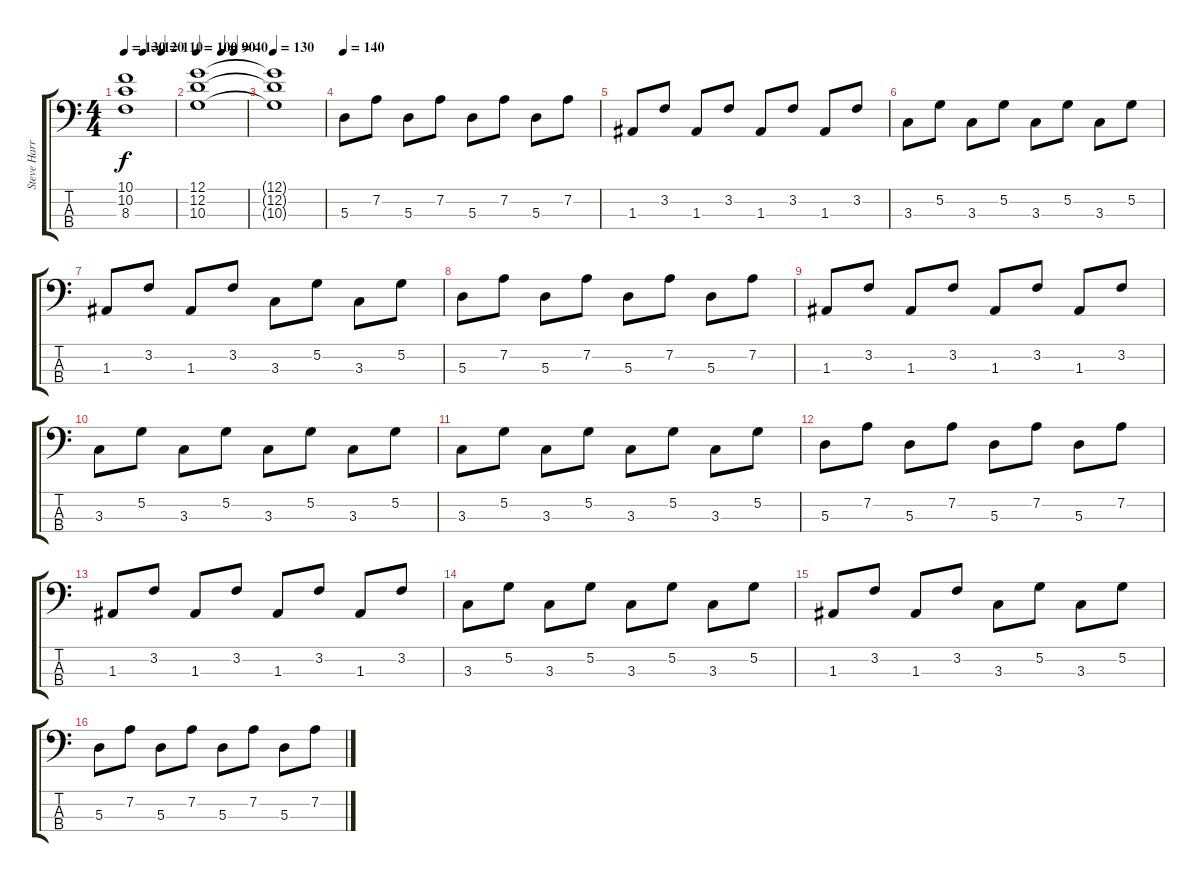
\track ("Steve Harris" "Steve Harr") {instrument slapbass2}
\staff {score tabs}
\tuning (G2 D2 A1 E1) {hide}
\ts (4 4)
\tempo 130
\tempo (120 0.375)
\tempo (110 0.75)
\clef f4
\ks c
(10.1 10.2 8.3).1{dy f} |
\tempo 100
\tempo (90 0.5)
\tempo (40 0.75)
(12.1 12.2 10.3).1 |
\tempo 130
(12.1{t} 12.2{t} 10.3{t}).1 |
\tempo 140
5.3.8 7.2.8 5.3.8 7.2.8 5.3.8 7.2.8 5.3.8 7.2.8 |
1.3.8 3.2.8 1.3.8 3.2.8 1.3.8 3.2.8 1.3.8 3.2.8 |
3.3.8 5.2.8 3.3.8 5.2.8 3.3.8 5.2.8 3.3.8 5.2.8 |
1.3.8 3.2.8 1.3.8 3.2.8 3.3.8 5.2.8 3.3.8 5.2.8 |
5.3.8 7.2.8 5.3.8 7.2.8 5.3.8 7.2.8 5.3.8 7.2.8 |
1.3.8 3.2.8 1.3.8 3.2.8 1.3.8 3.2.8 1.3.8 3.2.8 |
3.3.8 5.2.8 3.3.8 5.2.8 3.3.8 5.2.8 3.3.8 5.2.8 |
3.3.8 5.2.8 3.3.8 5.2.8 3.3.8 5.2.8 3.3.8 5.2.8 |
5.3.8 7.2.8 5.3.8 7.2.8 5.3.8 7.2.8 5.3.8 7.2.8 |
1.3.8 3.2.8 1.3.8 3.2.8 1.3.8 3.2.8 1.3.8 3.2.8 |
3.3.8 5.2.8 3.3.8 5.2.8 3.3.8 5.2.8 3.3.8 5.2.8 |
1.3.8 3.2.8 1.3.8 3.2.8 3.3.8 5.2.8 3.3.8 5.2.8 |
5.3.8 7.2.8 5.3.8 7.2.8 5.3.8 7.2.8 5.3.8 7.2.8
